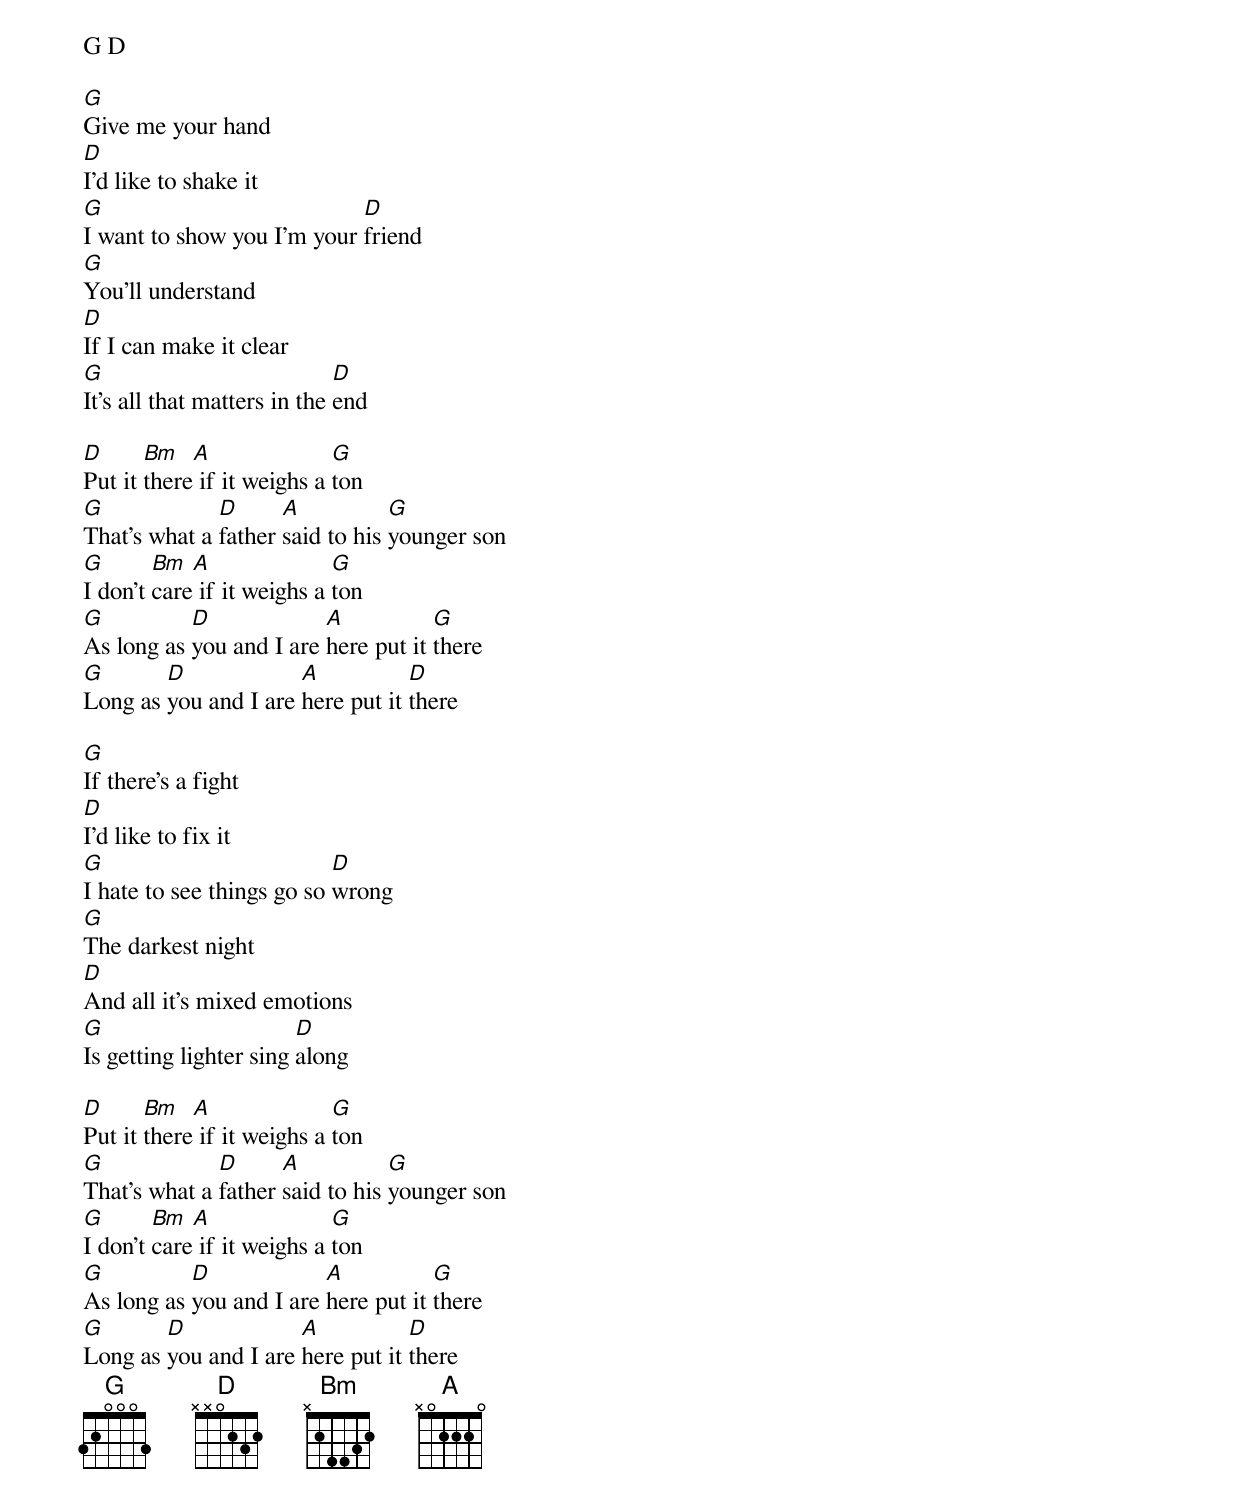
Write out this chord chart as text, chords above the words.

G D

G
Give me your hand
D
I'd like to shake it
G                           D
I want to show you I'm your friend
G
You'll understand
D
If I can make it clear
G                            D
It's all that matters in the end

D      Bm   A               G
Put it there if it weighs a ton
G             D      A           G
That's what a father said to his younger son
G       Bm  A               G
I don't care if it weighs a ton
G          D             A           G
As long as you and I are here put it there
G       D             A           D
Long as you and I are here put it there

G
If there's a fight
D
I'd like to fix it
G                          D
I hate to see things go so wrong
G
The darkest night
D
And all it's mixed emotions
G                       D
Is getting lighter sing along

D      Bm   A               G
Put it there if it weighs a ton
G             D      A           G
That's what a father said to his younger son
G       Bm  A               G
I don't care if it weighs a ton
G          D             A           G
As long as you and I are here put it there
G       D             A           D
Long as you and I are here put it there
